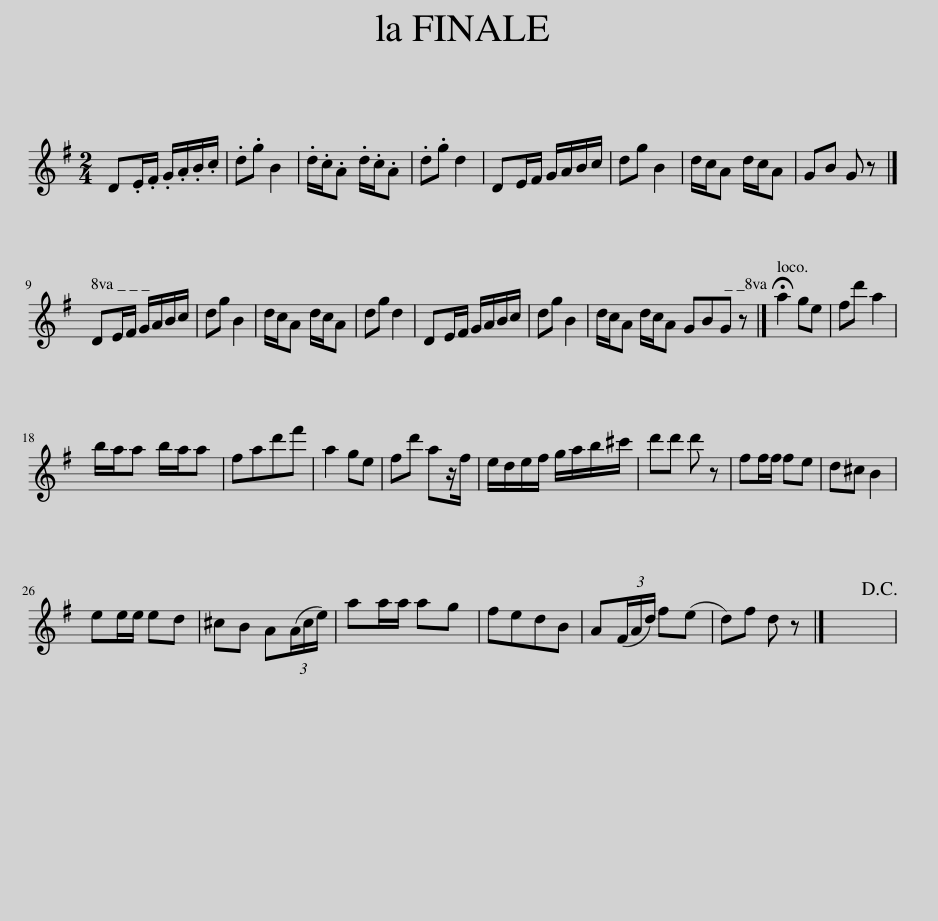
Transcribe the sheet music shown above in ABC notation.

X:1
L:1/8
M:2/4
I:linebreak $
K:G
V:1 treble
V:1
 D.E/.F/ .G/.A/.B/.c/ | .d.g B2 | .d/.c/.A .d/.c/.A | .d.g d2 | DE/F/ G/A/B/c/ | %5
 dg B2 | d/c/A d/c/A | GB G z |]$ DE/F/ G/A/B/c/ | dg B2 | %10
 d/c/A d/c/A | dg d2 | DE/F/ G/A/B/c/ | dg B2 | d/c/A d/c/A GBG z |] %15
 !fermata!a2 ge | fd' a2 |$ b/a/a b/a/a | fad'f' | a2 ge | %20
 fd' az/f/ | e/d/e/f/ g/a/b/^c'/ | d'd' d' z | ff/f/ fe | d^c B2 |$ %25
 ee/e/ ed | ^cB A(3(A/c/e/) | aa/a/ ag | fedB | A(3(F/A/d/) f(e | %30
 d)f d z |] x4!D.C.! | %32
